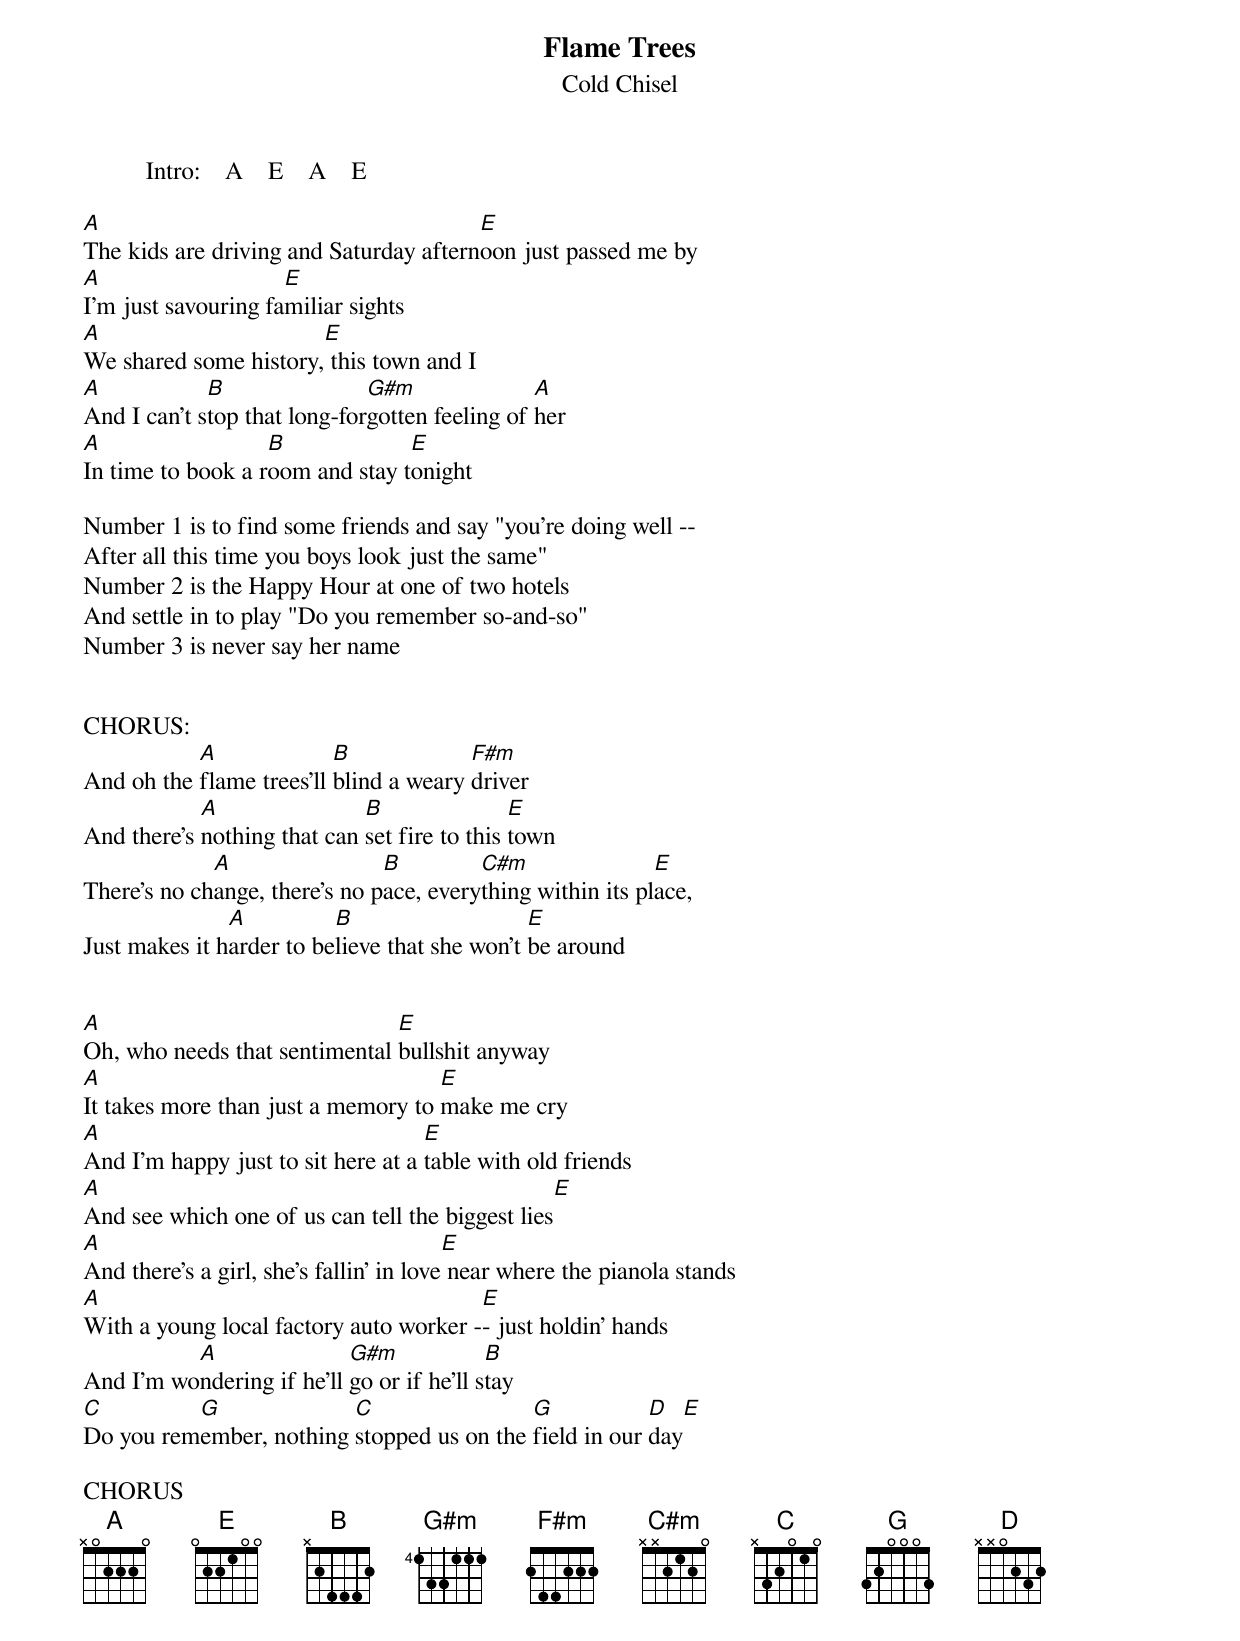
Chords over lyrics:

{t: Flame Trees}
{st: Cold Chisel}

	  Intro:    A    E    A    E

A                                       E
The kids are driving and Saturday afternoon just passed me by
A                    E
I'm just savouring familiar sights
A                      E
We shared some history, this town and I
A            B                G#m               A
And I can't stop that long-forgotten feeling of her
A                  B             E
In time to book a room and stay tonight

Number 1 is to find some friends and say "you're doing well --
After all this time you boys look just the same"
Number 2 is the Happy Hour at one of two hotels
And settle in to play "Do you remember so-and-so"
Number 3 is never say her name


CHORUS:
           A              B             F#m
And oh the flame trees'll blind a weary driver
            A                B                E
And there's nothing that can set fire to this town
             A                 B         C#m                E
There's no change, there's no pace, everything within its place,
               A          B                    E
Just makes it harder to believe that she won't be around


A                              E
Oh, who needs that sentimental bullshit anyway
A                                   E
It takes more than just a memory to make me cry
A                                   E
And I'm happy just to sit here at a table with old friends
A                                                 E
And see which one of us can tell the biggest lies
A                                        E
And there's a girl, she's fallin' in love near where the pianola stands
A                                       E
With a young local factory auto worker -- just holdin' hands
          A                G#m             B
And I'm wondering if he'll go or if he'll stay
C         G              C                 G            D    E
Do you remember, nothing stopped us on the field in our day

CHORUS
